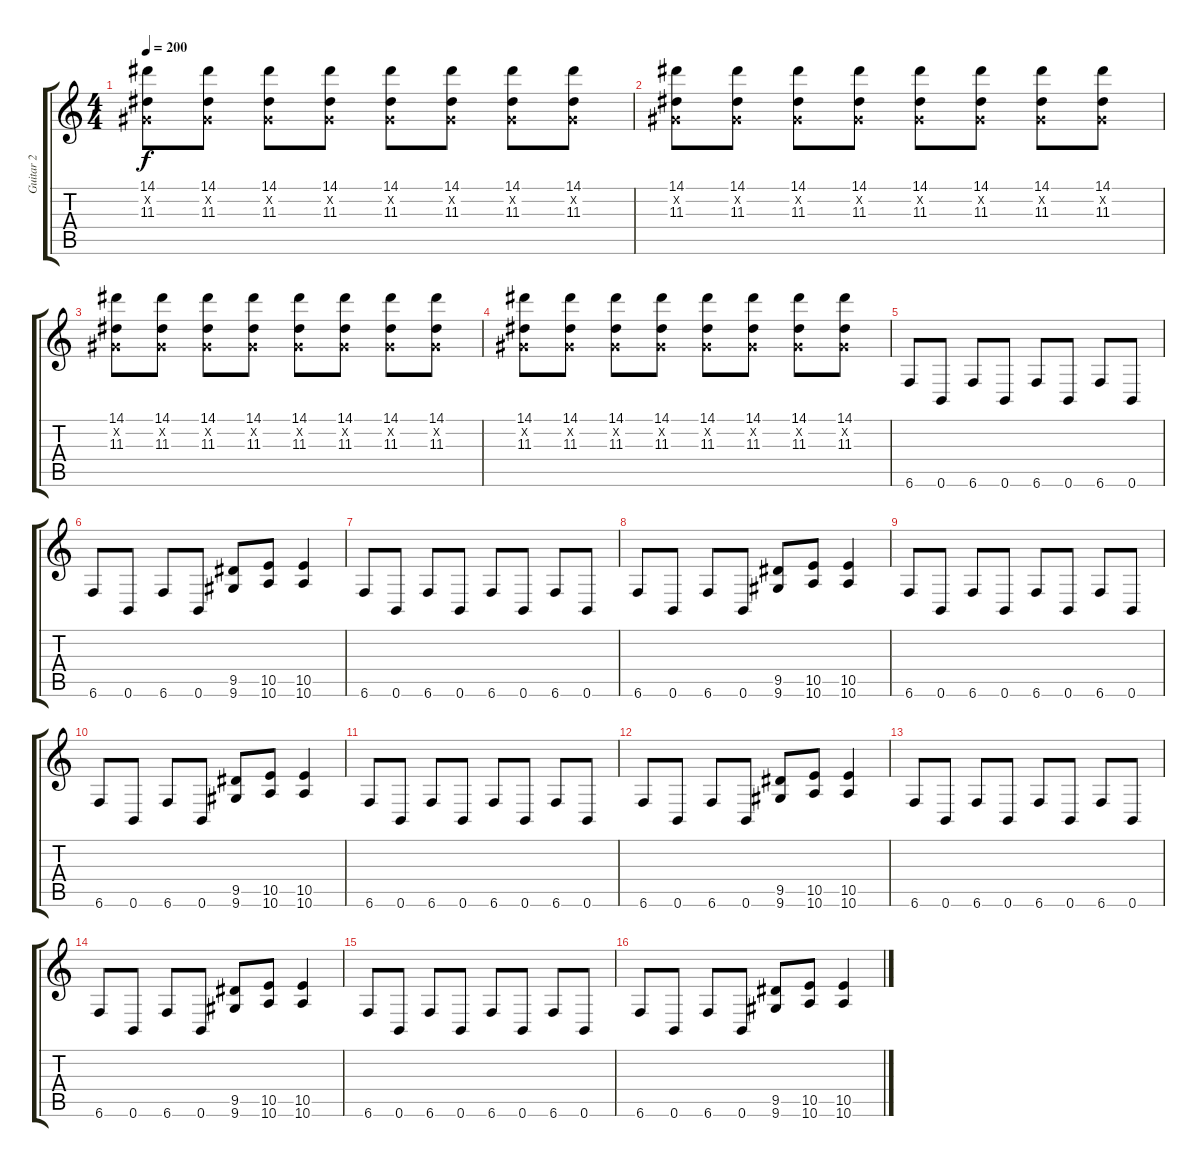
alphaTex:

\track ("Guitar 2" "Guitar 2") {instrument distortionguitar}
\staff {score tabs}
\tuning (Db4 Ab3 E3 B2 Gb2 B1) {hide}
\ts (4 4)
\tempo 200
\clef g2
\ks c
(14.1 0.2{x} 11.3).8{dy f} (14.1 0.2{x} 11.3).8 (14.1 0.2{x} 11.3).8 (14.1 0.2{x} 11.3).8 (14.1 0.2{x} 11.3).8 (14.1 0.2{x} 11.3).8 (14.1 0.2{x} 11.3).8 (14.1 0.2{x} 11.3).8 |
(14.1 0.2{x} 11.3).8 (14.1 0.2{x} 11.3).8 (14.1 0.2{x} 11.3).8 (14.1 0.2{x} 11.3).8 (14.1 0.2{x} 11.3).8 (14.1 0.2{x} 11.3).8 (14.1 0.2{x} 11.3).8 (14.1 0.2{x} 11.3).8 |
(14.1 0.2{x} 11.3).8 (14.1 0.2{x} 11.3).8 (14.1 0.2{x} 11.3).8 (14.1 0.2{x} 11.3).8 (14.1 0.2{x} 11.3).8 (14.1 0.2{x} 11.3).8 (14.1 0.2{x} 11.3).8 (14.1 0.2{x} 11.3).8 |
(14.1 0.2{x} 11.3).8 (14.1 0.2{x} 11.3).8 (14.1 0.2{x} 11.3).8 (14.1 0.2{x} 11.3).8 (14.1 0.2{x} 11.3).8 (14.1 0.2{x} 11.3).8 (14.1 0.2{x} 11.3).8 (14.1 0.2{x} 11.3).8 |
6.6.8 0.6.8 6.6.8 0.6.8 6.6.8 0.6.8 6.6.8 0.6.8 |
6.6.8 0.6.8 6.6.8 0.6.8 (9.5 9.6).8 (10.5 10.6).8 (10.5 10.6).4 |
6.6.8 0.6.8 6.6.8 0.6.8 6.6.8 0.6.8 6.6.8 0.6.8 |
6.6.8 0.6.8 6.6.8 0.6.8 (9.5 9.6).8 (10.5 10.6).8 (10.5 10.6).4 |
6.6.8 0.6.8 6.6.8 0.6.8 6.6.8 0.6.8 6.6.8 0.6.8 |
6.6.8 0.6.8 6.6.8 0.6.8 (9.5 9.6).8 (10.5 10.6).8 (10.5 10.6).4 |
6.6.8 0.6.8 6.6.8 0.6.8 6.6.8 0.6.8 6.6.8 0.6.8 |
6.6.8 0.6.8 6.6.8 0.6.8 (9.5 9.6).8 (10.5 10.6).8 (10.5 10.6).4 |
6.6.8 0.6.8 6.6.8 0.6.8 6.6.8 0.6.8 6.6.8 0.6.8 |
6.6.8 0.6.8 6.6.8 0.6.8 (9.5 9.6).8 (10.5 10.6).8 (10.5 10.6).4 |
6.6.8 0.6.8 6.6.8 0.6.8 6.6.8 0.6.8 6.6.8 0.6.8 |
6.6.8 0.6.8 6.6.8 0.6.8 (9.5 9.6).8 (10.5 10.6).8 (10.5 10.6).4
